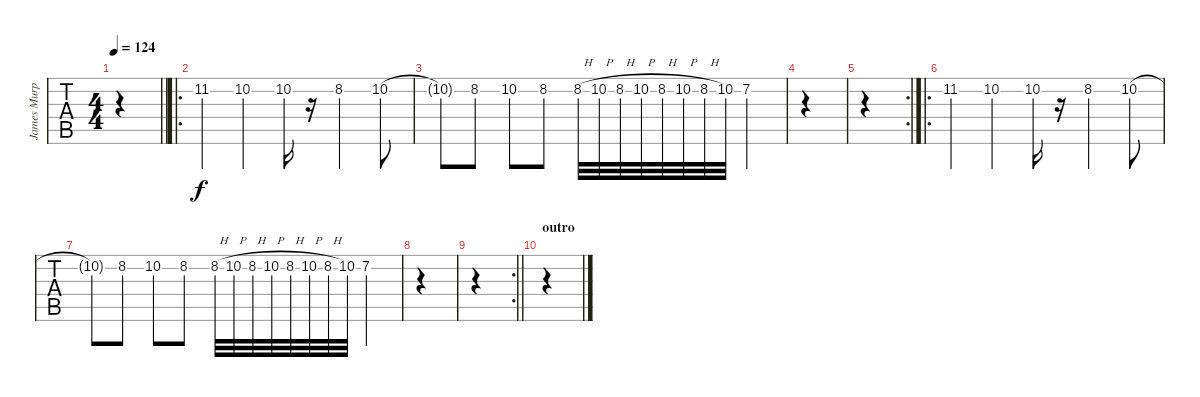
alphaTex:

\track ("James Murphy (solo)" "James Murp") {instrument distortionguitar}
\staff {tabs}
\tuning (Eb4 Bb3 Gb3 Db3 Ab2 Db2) {hide}
\ts (4 4)
\tempo 124
\clef g2
\barLineRight lightlight
\ks c
|
\ro
11.2.4 10.2.4 10.2.16 r.16 8.2.4 10.2.8 |
10.2{t}.8 8.2.8 10.2.8 8.2.8 8.2{h}.32 10.2{h}.32 8.2{h}.32 10.2{h}.32 8.2{h}.32 10.2{h}.32 8.2{h}.32 10.2.32 7.2.4 |
|
\rc 2
|
\ro
11.2.4 10.2.4 10.2.16 r.16 8.2.4 10.2.8 |
10.2{t}.8 8.2.8 10.2.8 8.2.8 8.2{h}.32 10.2{h}.32 8.2{h}.32 10.2{h}.32 8.2{h}.32 10.2{h}.32 8.2{h}.32 10.2.32 7.2.4 |
|
\rc 2
\barLineRight lightlight
|
\section ("" "outro")
